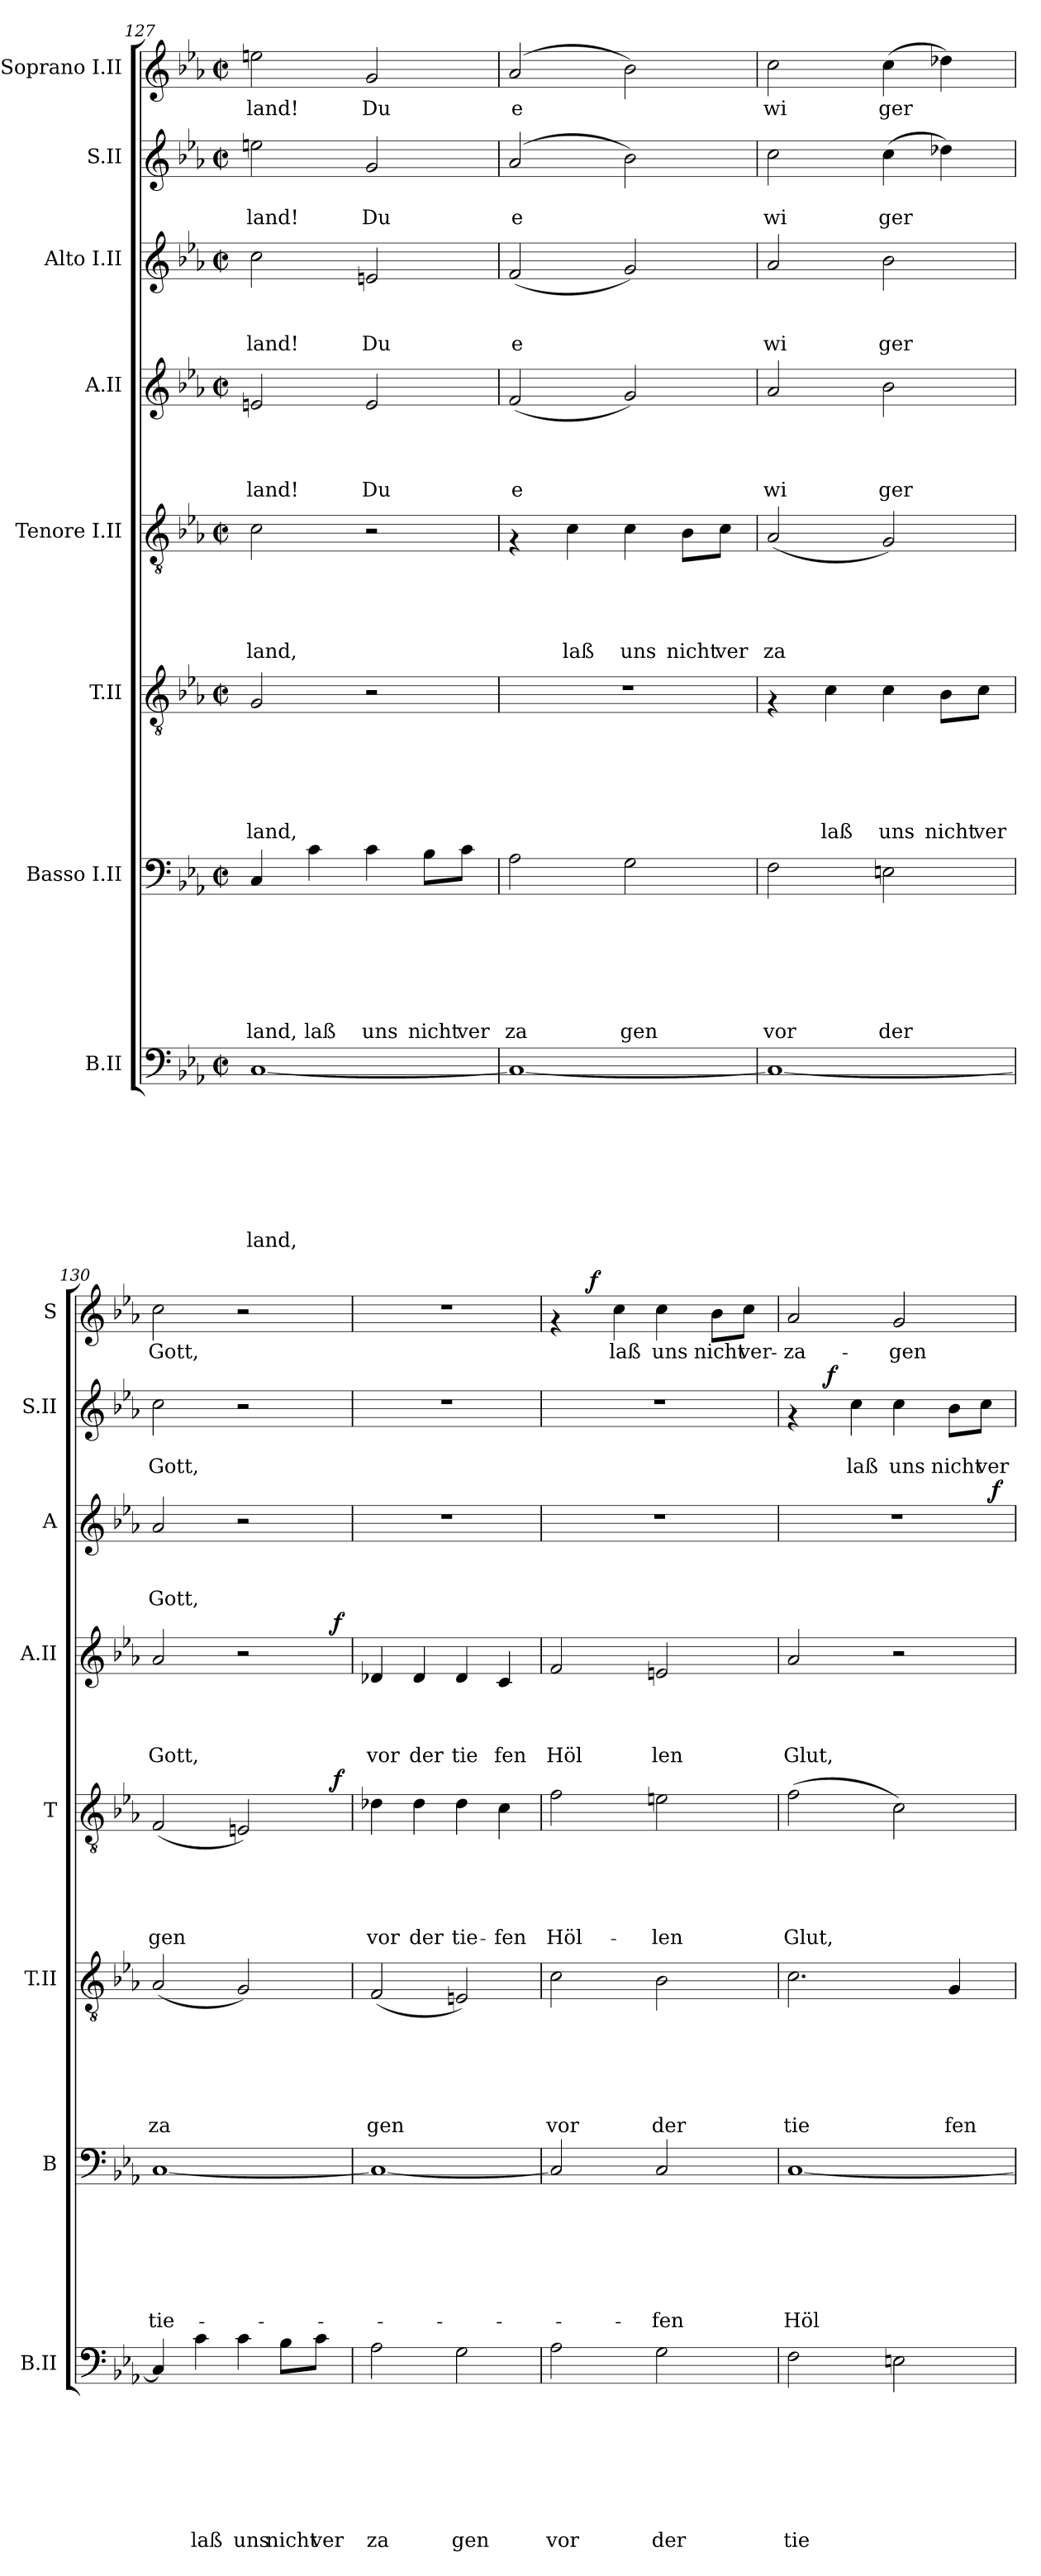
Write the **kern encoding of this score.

**kern	**text	**text	**text	**text	**text	**text	**text	**text	**kern	**text	**text	**text	**text	**text	**text	**text	**kern	**text	**text	**text	**text	**text	**text	**kern	**text	**text	**text	**text	**text	**dynam	**kern	**text	**text	**text	**text	**dynam	**kern	**text	**text	**text	**dynam	**kern	**text	**text	**dynam	**kern	**text	**dynam
*part8	*part8	*part8	*part8	*part8	*part8	*part8	*part8	*part8	*part7	*part7	*part7	*part7	*part7	*part7	*part7	*part7	*part6	*part6	*part6	*part6	*part6	*part6	*part6	*part5	*part5	*part5	*part5	*part5	*part5	*part5	*part4	*part4	*part4	*part4	*part4	*part4	*part3	*part3	*part3	*part3	*part3	*part2	*part2	*part2	*part2	*part1	*part1	*part1
*staff8	*staff8	*staff8	*staff8	*staff8	*staff8	*staff8	*staff8	*staff8	*staff7	*staff7	*staff7	*staff7	*staff7	*staff7	*staff7	*staff7	*staff6	*staff6	*staff6	*staff6	*staff6	*staff6	*staff6	*staff5	*staff5	*staff5	*staff5	*staff5	*staff5	*staff5	*staff4	*staff4	*staff4	*staff4	*staff4	*staff4	*staff3	*staff3	*staff3	*staff3	*staff3	*staff2	*staff2	*staff2	*staff2	*staff1	*staff1	*staff1
*I"B.II	*	*	*	*	*	*	*	*	*I"Basso I.II	*	*	*	*	*	*	*	*I"T.II	*	*	*	*	*	*	*I"Tenore I.II	*	*	*	*	*	*	*I"A.II	*	*	*	*	*	*I"Alto I.II	*	*	*	*	*I"S.II	*	*	*	*I"Soprano I.II	*	*
*I'B.II	*	*	*	*	*	*	*	*	*I'B	*	*	*	*	*	*	*	*I'T.II	*	*	*	*	*	*	*I'T	*	*	*	*	*	*	*I'A.II	*	*	*	*	*	*I'A	*	*	*	*	*I'S.II	*	*	*	*I'S	*	*
*clefF4	*	*	*	*	*	*	*	*	*clefF4	*	*	*	*	*	*	*	*clefGv2	*	*	*	*	*	*	*clefGv2	*	*	*	*	*	*	*clefG2	*	*	*	*	*	*clefG2	*	*	*	*	*clefG2	*	*	*	*clefG2	*	*
*k[b-e-a-]	*	*	*	*	*	*	*	*	*k[b-e-a-]	*	*	*	*	*	*	*	*k[b-e-a-]	*	*	*	*	*	*	*k[b-e-a-]	*	*	*	*	*	*	*k[b-e-a-]	*	*	*	*	*	*k[b-e-a-]	*	*	*	*	*k[b-e-a-]	*	*	*	*k[b-e-a-]	*	*
*E-:	*	*	*	*	*	*	*	*	*E-:	*	*	*	*	*	*	*	*E-:	*	*	*	*	*	*	*E-:	*	*	*	*	*	*	*E-:	*	*	*	*	*	*E-:	*	*	*	*	*E-:	*	*	*	*E-:	*	*
*M2/2	*	*	*	*	*	*	*	*	*M2/2	*	*	*	*	*	*	*	*M2/2	*	*	*	*	*	*	*M2/2	*	*	*	*	*	*	*M2/2	*	*	*	*	*	*M2/2	*	*	*	*	*M2/2	*	*	*	*M2/2	*	*
*met(c|)	*	*	*	*	*	*	*	*	*met(c|)	*	*	*	*	*	*	*	*met(c|)	*	*	*	*	*	*	*met(c|)	*	*	*	*	*	*	*met(c|)	*	*	*	*	*	*met(c|)	*	*	*	*	*met(c|)	*	*	*	*met(c|)	*	*
=127	=127	=127	=127	=127	=127	=127	=127	=127	=127	=127	=127	=127	=127	=127	=127	=127	=127	=127	=127	=127	=127	=127	=127	=127	=127	=127	=127	=127	=127	=127	=127	=127	=127	=127	=127	=127	=127	=127	=127	=127	=127	=127	=127	=127	=127	=127	=127	=127
!	!	!	!	!	!	!	!	!LO:LY:b	!	!	!	!	!	!	!	!LO:LY:b	!	!	!	!	!	!	!LO:LY:b	!	!	!	!	!	!LO:LY:b	!	!	!	!	!	!LO:LY:b	!	!	!	!	!LO:LY:b	!	!	!	!LO:LY:b	!	!	!LO:LY:b	!
[<1C	.	.	.	.	.	.	.	-land,	4C/	.	.	.	.	.	.	land,	2G/	.	.	.	.	.	land,	2c\	.	.	.	.	land,	.	2en/	.	.	.	land!	.	2cc\	.	.	land!	.	2een\	.	land!	.	2een\	land!	.
!	!	!	!	!	!	!	!	!	!	!	!	!	!	!	!	!LO:LY:b	!	!	!	!	!	!	!	!	!	!	!	!	!	!	!	!	!	!	!	!	!	!	!	!	!	!	!	!	!	!	!	!
.	.	.	.	.	.	.	.	.	4c\	.	.	.	.	.	.	laß	.	.	.	.	.	.	.	.	.	.	.	.	.	.	.	.	.	.	.	.	.	.	.	.	.	.	.	.	.	.	.	.
!	!	!	!	!	!	!	!	!	!	!	!	!	!	!	!	!LO:LY:b	!	!	!	!	!	!	!	!	!	!	!	!	!	!	!	!	!	!	!LO:LY:b	!	!	!	!	!LO:LY:b	!	!	!	!LO:LY:b	!	!	!LO:LY:b	!
.	.	.	.	.	.	.	.	.	4c\	.	.	.	.	.	.	uns	2r	.	.	.	.	.	.	2r	.	.	.	.	.	.	2e/	.	.	.	Du	.	2en/	.	.	Du	.	2g/	.	Du	.	2g/	Du	.
!	!	!	!	!	!	!	!	!	!	!	!	!	!	!	!	!LO:LY:b	!	!	!	!	!	!	!	!	!	!	!	!	!	!	!	!	!	!	!	!	!	!	!	!	!	!	!	!	!	!	!	!
.	.	.	.	.	.	.	.	.	8B-\L	.	.	.	.	.	.	nicht	.	.	.	.	.	.	.	.	.	.	.	.	.	.	.	.	.	.	.	.	.	.	.	.	.	.	.	.	.	.	.	.
!	!	!	!	!	!	!	!	!	!	!	!	!	!	!	!	!LO:LY:b	!	!	!	!	!	!	!	!	!	!	!	!	!	!	!	!	!	!	!	!	!	!	!	!	!	!	!	!	!	!	!	!
.	.	.	.	.	.	.	.	.	8c\J	.	.	.	.	.	.	ver	.	.	.	.	.	.	.	.	.	.	.	.	.	.	.	.	.	.	.	.	.	.	.	.	.	.	.	.	.	.	.	.
=128	=128	=128	=128	=128	=128	=128	=128	=128	=128	=128	=128	=128	=128	=128	=128	=128	=128	=128	=128	=128	=128	=128	=128	=128	=128	=128	=128	=128	=128	=128	=128	=128	=128	=128	=128	=128	=128	=128	=128	=128	=128	=128	=128	=128	=128	=128	=128	=128
!	!	!	!	!	!	!	!	!	!	!	!	!	!	!	!	!LO:LY:b	!	!	!	!	!	!	!	!	!	!	!	!	!	!	!	!	!	!	!LO:LY:b	!	!	!	!	!LO:LY:b	!	!	!	!LO:LY:b	!	!	!LO:LY:b	!
1C_	.	.	.	.	.	.	.	.	2A-\	.	.	.	.	.	.	za	1r	.	.	.	.	.	.	4rF	.	.	.	.	.	.	(<2f/	.	.	.	e	.	(<2f/	.	.	e	.	(>2a-/	.	e	.	(>2a-/	e	.
!	!	!	!	!	!	!	!	!	!	!	!	!	!	!	!	!	!	!	!	!	!	!	!	!	!	!	!	!	!LO:LY:b	!	!	!	!	!	!	!	!	!	!	!	!	!	!	!	!	!	!	!
.	.	.	.	.	.	.	.	.	.	.	.	.	.	.	.	.	.	.	.	.	.	.	.	4c\	.	.	.	.	laß	.	.	.	.	.	.	.	.	.	.	.	.	.	.	.	.	.	.	.
!	!	!	!	!	!	!	!	!	!	!	!	!	!	!	!	!LO:LY:b	!	!	!	!	!	!	!	!	!	!	!	!	!LO:LY:b	!	!	!	!	!	!	!	!	!	!	!	!	!	!	!	!	!	!	!
.	.	.	.	.	.	.	.	.	2G\	.	.	.	.	.	.	gen	.	.	.	.	.	.	.	4c\	.	.	.	.	uns	.	2g/)	.	.	.	.	.	2g/)	.	.	.	.	2b-\)	.	.	.	2b-\)	.	.
!	!	!	!	!	!	!	!	!	!	!	!	!	!	!	!	!	!	!	!	!	!	!	!	!	!	!	!	!	!LO:LY:b	!	!	!	!	!	!	!	!	!	!	!	!	!	!	!	!	!	!	!
.	.	.	.	.	.	.	.	.	.	.	.	.	.	.	.	.	.	.	.	.	.	.	.	8B-\L	.	.	.	.	nicht	.	.	.	.	.	.	.	.	.	.	.	.	.	.	.	.	.	.	.
!	!	!	!	!	!	!	!	!	!	!	!	!	!	!	!	!	!	!	!	!	!	!	!	!	!	!	!	!	!LO:LY:b	!	!	!	!	!	!	!	!	!	!	!	!	!	!	!	!	!	!	!
.	.	.	.	.	.	.	.	.	.	.	.	.	.	.	.	.	.	.	.	.	.	.	.	8c\J	.	.	.	.	ver	.	.	.	.	.	.	.	.	.	.	.	.	.	.	.	.	.	.	.
=129	=129	=129	=129	=129	=129	=129	=129	=129	=129	=129	=129	=129	=129	=129	=129	=129	=129	=129	=129	=129	=129	=129	=129	=129	=129	=129	=129	=129	=129	=129	=129	=129	=129	=129	=129	=129	=129	=129	=129	=129	=129	=129	=129	=129	=129	=129	=129	=129
!	!	!	!	!	!	!	!	!	!	!	!	!	!	!	!	!LO:LY:b	!	!	!	!	!	!	!	!	!	!	!	!	!LO:LY:b	!	!	!	!	!	!LO:LY:b	!	!	!	!	!LO:LY:b	!	!	!	!LO:LY:b	!	!	!LO:LY:b	!
1C_	.	.	.	.	.	.	.	.	2F\	.	.	.	.	.	.	vor	4rF	.	.	.	.	.	.	(<2A-/	.	.	.	.	za	.	2a-/	.	.	.	wi	.	2a-/	.	.	wi	.	2cc\	.	wi	.	2cc\	wi	.
!	!	!	!	!	!	!	!	!	!	!	!	!	!	!	!	!	!	!	!	!	!	!	!LO:LY:b	!	!	!	!	!	!	!	!	!	!	!	!	!	!	!	!	!	!	!	!	!	!	!	!	!
.	.	.	.	.	.	.	.	.	.	.	.	.	.	.	.	.	4c\	.	.	.	.	.	laß	.	.	.	.	.	.	.	.	.	.	.	.	.	.	.	.	.	.	.	.	.	.	.	.	.
!	!	!	!	!	!	!	!	!	!	!	!	!	!	!	!	!LO:LY:b	!	!	!	!	!	!	!LO:LY:b	!	!	!	!	!	!	!	!	!	!	!	!LO:LY:b	!	!	!	!	!LO:LY:b	!	!	!	!LO:LY:b	!	!	!LO:LY:b	!
.	.	.	.	.	.	.	.	.	2En\	.	.	.	.	.	.	der	4c\	.	.	.	.	.	uns	2G/)	.	.	.	.	.	.	2b-\	.	.	.	ger	.	2b-\	.	.	ger	.	(>4cc\	.	ger	.	(>4cc\	ger	.
!	!	!	!	!	!	!	!	!	!	!	!	!	!	!	!	!	!	!	!	!	!	!	!LO:LY:b	!	!	!	!	!	!	!	!	!	!	!	!	!	!	!	!	!	!	!	!	!	!	!	!	!
.	.	.	.	.	.	.	.	.	.	.	.	.	.	.	.	.	8B-\L	.	.	.	.	.	nicht	.	.	.	.	.	.	.	.	.	.	.	.	.	.	.	.	.	.	4dd-X\)	.	.	.	4dd-X\)	.	.
!	!	!	!	!	!	!	!	!	!	!	!	!	!	!	!	!	!	!	!	!	!	!	!LO:LY:b	!	!	!	!	!	!	!	!	!	!	!	!	!	!	!	!	!	!	!	!	!	!	!	!	!
.	.	.	.	.	.	.	.	.	.	.	.	.	.	.	.	.	8c\J	.	.	.	.	.	ver	.	.	.	.	.	.	.	.	.	.	.	.	.	.	.	.	.	.	.	.	.	.	.	.	.
!!LO:PB:g=z
=130	=130	=130	=130	=130	=130	=130	=130	=130	=130	=130	=130	=130	=130	=130	=130	=130	=130	=130	=130	=130	=130	=130	=130	=130	=130	=130	=130	=130	=130	=130	=130	=130	=130	=130	=130	=130	=130	=130	=130	=130	=130	=130	=130	=130	=130	=130	=130	=130
!	!	!	!	!	!	!	!	!	!	!	!	!	!	!	!	!LO:LY:b	!	!	!	!	!	!	!LO:LY:b	!	!	!	!	!	!LO:LY:b	!	!	!	!	!	!LO:LY:b	!	!	!	!	!LO:LY:b	!	!	!	!LO:LY:b	!	!	!LO:LY:b	!
*	*	*	*	*	*	*	*	*	*	*	*	*	*	*	*	*	*	*	*	*	*	*	*	*^	*	*	*	*	*	*	*^	*	*	*	*	*	*	*	*	*	*	*	*	*	*	*	*	*
4C/]	.	.	.	.	.	.	.	.	[<1C	.	.	.	.	.	.	tie-	(<2A-/	.	.	.	.	.	za	(<2F/	2...ryy	.	.	.	.	gen	.	2a-/	2...ryy	.	.	.	Gott,	.	2a-/	.	.	Gott,	.	2cc\	.	Gott,	.	2cc\	Gott,	.
!	!	!	!	!	!	!	!	!LO:LY:b	!	!	!	!	!	!	!	!	!	!	!	!	!	!	!	!	!	!	!	!	!	!	!	!	!	!	!	!	!	!	!	!	!	!	!	!	!	!	!	!	!	!
4c\	.	.	.	.	.	.	.	laß	.	.	.	.	.	.	.	.	.	.	.	.	.	.	.	.	.	.	.	.	.	.	.	.	.	.	.	.	.	.	.	.	.	.	.	.	.	.	.	.	.	.
!	!	!	!	!	!	!	!	!LO:LY:b	!	!	!	!	!	!	!	!	!	!	!	!	!	!	!	!	!	!	!	!	!	!	!	!	!	!	!	!	!	!	!	!	!	!	!	!	!	!	!	!	!	!
4c\	.	.	.	.	.	.	.	uns	.	.	.	.	.	.	.	.	2G/)	.	.	.	.	.	.	2En/)	.	.	.	.	.	.	.	2r	.	.	.	.	.	.	2r	.	.	.	.	2r	.	.	.	2r	.	.
!	!	!	!	!	!	!	!	!LO:LY:b	!	!	!	!	!	!	!	!	!	!	!	!	!	!	!	!	!	!	!	!	!	!	!	!	!	!	!	!	!	!	!	!	!	!	!	!	!	!	!	!	!	!
8B-\L	.	.	.	.	.	.	.	nicht	.	.	.	.	.	.	.	.	.	.	.	.	.	.	.	.	.	.	.	.	.	.	.	.	.	.	.	.	.	.	.	.	.	.	.	.	.	.	.	.	.	.
!	!	!	!	!	!	!	!	!LO:LY:b	!	!	!	!	!	!	!	!	!	!	!	!	!	!	!	!	!	!	!	!	!	!	!	!	!	!	!	!	!	!	!	!	!	!	!	!	!	!	!	!	!	!
8c\J	.	.	.	.	.	.	.	ver	.	.	.	.	.	.	.	.	.	.	.	.	.	.	.	.	.	.	.	.	.	.	.	.	.	.	.	.	.	.	.	.	.	.	.	.	.	.	.	.	.	.
!	!	!	!	!	!	!	!	!	!	!	!	!	!	!	!	!	!	!	!	!	!	!	!	!	!	!	!	!	!	!	!LO:DY:a	!	!	!	!	!	!	!LO:DY:a	!	!	!	!	!	!	!	!	!	!	!	!
.	.	.	.	.	.	.	.	.	.	.	.	.	.	.	.	.	.	.	.	.	.	.	.	.	16ryy	.	.	.	.	.	f	.	16ryy	.	.	.	.	f	.	.	.	.	.	.	.	.	.	.	.	.
=131	=131	=131	=131	=131	=131	=131	=131	=131	=131	=131	=131	=131	=131	=131	=131	=131	=131	=131	=131	=131	=131	=131	=131	=131	=131	=131	=131	=131	=131	=131	=131	=131	=131	=131	=131	=131	=131	=131	=131	=131	=131	=131	=131	=131	=131	=131	=131	=131	=131	=131
!	!	!	!	!	!	!	!	!LO:LY:b	!	!	!	!	!	!	!	!	!	!	!	!	!	!	!LO:LY:b	!	!	!	!	!	!	!LO:LY:b	!	!	!	!	!	!	!LO:LY:b	!	!	!	!	!	!	!	!	!	!	!	!	!
*	*	*	*	*	*	*	*	*	*	*	*	*	*	*	*	*	*	*	*	*	*	*	*	*v	*v	*	*	*	*	*	*	*	*	*	*	*	*	*	*	*	*	*	*	*	*	*	*	*	*	*
*	*	*	*	*	*	*	*	*	*	*	*	*	*	*	*	*	*	*	*	*	*	*	*	*	*	*	*	*	*	*	*v	*v	*	*	*	*	*	*	*	*	*	*	*	*	*	*	*	*	*
2A-\	.	.	.	.	.	.	.	za	1C_	.	.	.	.	.	.	.	(<2F/	.	.	.	.	.	gen	4d-X\	.	.	.	.	vor	.	4d-X/	.	.	.	vor	.	1r	.	.	.	.	1r	.	.	.	1r	.	.
!	!	!	!	!	!	!	!	!	!	!	!	!	!	!	!	!	!	!	!	!	!	!	!	!	!	!	!	!	!LO:LY:b	!	!	!	!	!	!LO:LY:b	!	!	!	!	!	!	!	!	!	!	!	!	!
.	.	.	.	.	.	.	.	.	.	.	.	.	.	.	.	.	.	.	.	.	.	.	.	4d-\	.	.	.	.	der	.	4d-/	.	.	.	der	.	.	.	.	.	.	.	.	.	.	.	.	.
!	!	!	!	!	!	!	!	!LO:LY:b	!	!	!	!	!	!	!	!	!	!	!	!	!	!	!	!	!	!	!	!	!LO:LY:b	!	!	!	!	!	!LO:LY:b	!	!	!	!	!	!	!	!	!	!	!	!	!
2G\	.	.	.	.	.	.	.	gen	.	.	.	.	.	.	.	.	2En/)	.	.	.	.	.	.	4d-\	.	.	.	.	tie-	.	4d-/	.	.	.	tie	.	.	.	.	.	.	.	.	.	.	.	.	.
!	!	!	!	!	!	!	!	!	!	!	!	!	!	!	!	!	!	!	!	!	!	!	!	!	!	!	!	!	!LO:LY:b	!	!	!	!	!	!LO:LY:b	!	!	!	!	!	!	!	!	!	!	!	!	!
.	.	.	.	.	.	.	.	.	.	.	.	.	.	.	.	.	.	.	.	.	.	.	.	4c\	.	.	.	.	-fen	.	4c/	.	.	.	fen	.	.	.	.	.	.	.	.	.	.	.	.	.
=132	=132	=132	=132	=132	=132	=132	=132	=132	=132	=132	=132	=132	=132	=132	=132	=132	=132	=132	=132	=132	=132	=132	=132	=132	=132	=132	=132	=132	=132	=132	=132	=132	=132	=132	=132	=132	=132	=132	=132	=132	=132	=132	=132	=132	=132	=132	=132	=132
!	!	!	!	!	!	!	!	!LO:LY:b	!	!	!	!	!	!	!	!	!	!	!	!	!	!	!LO:LY:b	!	!	!	!	!	!LO:LY:b	!	!	!	!	!	!LO:LY:b	!	!	!	!	!	!	!	!	!	!	!	!	!
*	*	*	*	*	*	*	*	*	*	*	*	*	*	*	*	*	*	*	*	*	*	*	*	*	*	*	*	*	*	*	*	*	*	*	*	*	*	*	*	*	*	*	*	*	*	*^	*	*
2A-\	.	.	.	.	.	.	.	vor	2C/]	.	.	.	.	.	.	.	2c\	.	.	.	.	.	vor	2f\	.	.	.	.	Höl-	.	2f/	.	.	.	Höl	.	1r	.	.	.	.	1r	.	.	.	4rf	8ryy	.	.
.	.	.	.	.	.	.	.	.	.	.	.	.	.	.	.	.	.	.	.	.	.	.	.	.	.	.	.	.	.	.	.	.	.	.	.	.	.	.	.	.	.	.	.	.	.	.	32ryy	.	.
!	!	!	!	!	!	!	!	!	!	!	!	!	!	!	!	!	!	!	!	!	!	!	!	!	!	!	!	!	!	!	!	!	!	!	!	!	!	!	!	!	!	!	!	!	!	!	!	!	!LO:DY:a
.	.	.	.	.	.	.	.	.	.	.	.	.	.	.	.	.	.	.	.	.	.	.	.	.	.	.	.	.	.	.	.	.	.	.	.	.	.	.	.	.	.	.	.	.	.	.	2ryy	.	f
!	!	!	!	!	!	!	!	!	!	!	!	!	!	!	!	!	!	!	!	!	!	!	!	!	!	!	!	!	!	!	!	!	!	!	!	!	!	!	!	!	!	!	!	!	!	!	!	!LO:LY:b	!
.	.	.	.	.	.	.	.	.	.	.	.	.	.	.	.	.	.	.	.	.	.	.	.	.	.	.	.	.	.	.	.	.	.	.	.	.	.	.	.	.	.	.	.	.	.	4cc\	.	laß	.
!	!	!	!	!	!	!	!	!LO:LY:b	!	!	!	!	!	!	!	!LO:LY:b	!	!	!	!	!	!	!LO:LY:b	!	!	!	!	!	!LO:LY:b	!	!	!	!	!	!LO:LY:b	!	!	!	!	!	!	!	!	!	!	!	!	!LO:LY:b	!
2G\	.	.	.	.	.	.	.	der	2C/	.	.	.	.	.	.	-fen	2B-\	.	.	.	.	.	der	2en\	.	.	.	.	-len	.	2en/	.	.	.	len	.	.	.	.	.	.	.	.	.	.	4cc\	.	uns	.
.	.	.	.	.	.	.	.	.	.	.	.	.	.	.	.	.	.	.	.	.	.	.	.	.	.	.	.	.	.	.	.	.	.	.	.	.	.	.	.	.	.	.	.	.	.	.	4ryy	.	.
!	!	!	!	!	!	!	!	!	!	!	!	!	!	!	!	!	!	!	!	!	!	!	!	!	!	!	!	!	!	!	!	!	!	!	!	!	!	!	!	!	!	!	!	!	!	!	!	!LO:LY:b	!
.	.	.	.	.	.	.	.	.	.	.	.	.	.	.	.	.	.	.	.	.	.	.	.	.	.	.	.	.	.	.	.	.	.	.	.	.	.	.	.	.	.	.	.	.	.	8b-\L	.	nicht	.
!	!	!	!	!	!	!	!	!	!	!	!	!	!	!	!	!	!	!	!	!	!	!	!	!	!	!	!	!	!	!	!	!	!	!	!	!	!	!	!	!	!	!	!	!	!	!	!	!LO:LY:b	!
.	.	.	.	.	.	.	.	.	.	.	.	.	.	.	.	.	.	.	.	.	.	.	.	.	.	.	.	.	.	.	.	.	.	.	.	.	.	.	.	.	.	.	.	.	.	8cc\J	.	ver-	.
.	.	.	.	.	.	.	.	.	.	.	.	.	.	.	.	.	.	.	.	.	.	.	.	.	.	.	.	.	.	.	.	.	.	.	.	.	.	.	.	.	.	.	.	.	.	.	16.ryy	.	.
=133	=133	=133	=133	=133	=133	=133	=133	=133	=133	=133	=133	=133	=133	=133	=133	=133	=133	=133	=133	=133	=133	=133	=133	=133	=133	=133	=133	=133	=133	=133	=133	=133	=133	=133	=133	=133	=133	=133	=133	=133	=133	=133	=133	=133	=133	=133	=133	=133	=133
!	!	!	!	!	!	!	!	!LO:LY:b	!	!	!	!	!	!	!	!LO:LY:b	!	!	!	!	!	!	!LO:LY:b	!	!	!	!	!	!LO:LY:b	!	!	!	!	!	!LO:LY:b	!	!	!	!	!	!	!	!	!	!	!	!	!LO:LY:b	!
*	*	*	*	*	*	*	*	*	*	*	*	*	*	*	*	*	*	*	*	*	*	*	*	*	*	*	*	*	*	*	*	*	*	*	*	*	*^	*	*	*	*	*^	*	*	*	*v	*v	*	*
2F\	.	.	.	.	.	.	.	tie	[<1C	.	.	.	.	.	.	Höl-	2.c\	.	.	.	.	.	tie	(>2f\	.	.	.	.	Glut,	.	2a-/	.	.	.	Glut,	.	1r	2ryy	.	.	.	.	4rf	8ryy	.	.	.	2a-/	-za-	.
.	.	.	.	.	.	.	.	.	.	.	.	.	.	.	.	.	.	.	.	.	.	.	.	.	.	.	.	.	.	.	.	.	.	.	.	.	.	.	.	.	.	.	.	32ryy	.	.	.	.	.	.
!	!	!	!	!	!	!	!	!	!	!	!	!	!	!	!	!	!	!	!	!	!	!	!	!	!	!	!	!	!	!	!	!	!	!	!	!	!	!	!	!	!	!	!	!	!	!	!LO:DY:a	!	!	!
.	.	.	.	.	.	.	.	.	.	.	.	.	.	.	.	.	.	.	.	.	.	.	.	.	.	.	.	.	.	.	.	.	.	.	.	.	.	.	.	.	.	.	.	2ryy	.	.	f	.	.	.
!	!	!	!	!	!	!	!	!	!	!	!	!	!	!	!	!	!	!	!	!	!	!	!	!	!	!	!	!	!	!	!	!	!	!	!	!	!	!	!	!	!	!	!	!	!	!LO:LY:b	!	!	!	!
.	.	.	.	.	.	.	.	.	.	.	.	.	.	.	.	.	.	.	.	.	.	.	.	.	.	.	.	.	.	.	.	.	.	.	.	.	.	.	.	.	.	.	4cc\	.	.	laß	.	.	.	.
!	!	!	!	!	!	!	!	!	!	!	!	!	!	!	!	!	!	!	!	!	!	!	!	!	!	!	!	!	!	!	!	!	!	!	!	!	!	!	!	!	!	!	!	!	!	!LO:LY:b	!	!	!LO:LY:b	!
2En\	.	.	.	.	.	.	.	.	.	.	.	.	.	.	.	.	.	.	.	.	.	.	.	2c\)	.	.	.	.	.	.	2r	.	.	.	.	.	.	4ryy	.	.	.	.	4cc\	.	.	uns	.	2g/	-gen	.
.	.	.	.	.	.	.	.	.	.	.	.	.	.	.	.	.	.	.	.	.	.	.	.	.	.	.	.	.	.	.	.	.	.	.	.	.	.	.	.	.	.	.	.	4ryy	.	.	.	.	.	.
!	!	!	!	!	!	!	!	!	!	!	!	!	!	!	!	!	!	!	!	!	!	!	!LO:LY:b	!	!	!	!	!	!	!	!	!	!	!	!	!	!	!	!	!	!	!	!	!	!	!LO:LY:b	!	!	!	!
.	.	.	.	.	.	.	.	.	.	.	.	.	.	.	.	.	4G/	.	.	.	.	.	fen	.	.	.	.	.	.	.	.	.	.	.	.	.	.	8ryy	.	.	.	.	8b-\L	.	.	nicht	.	.	.	.
!	!	!	!	!	!	!	!	!	!	!	!	!	!	!	!	!	!	!	!	!	!	!	!	!	!	!	!	!	!	!	!	!	!	!	!	!	!	!	!	!	!	!	!	!	!	!LO:LY:b	!	!	!	!
.	.	.	.	.	.	.	.	.	.	.	.	.	.	.	.	.	.	.	.	.	.	.	.	.	.	.	.	.	.	.	.	.	.	.	.	.	.	32ryy	.	.	.	.	8cc\J	.	.	ver	.	.	.	.
!	!	!	!	!	!	!	!	!	!	!	!	!	!	!	!	!	!	!	!	!	!	!	!	!	!	!	!	!	!	!	!	!	!	!	!	!	!	!	!	!	!	!LO:DY:a	!	!	!	!	!	!	!	!
.	.	.	.	.	.	.	.	.	.	.	.	.	.	.	.	.	.	.	.	.	.	.	.	.	.	.	.	.	.	.	.	.	.	.	.	.	.	16.ryy	.	.	.	f	.	16.ryy	.	.	.	.	.	.
*	*	*	*	*	*	*	*	*	*	*	*	*	*	*	*	*	*	*	*	*	*	*	*	*	*	*	*	*	*	*	*	*	*	*	*	*	*v	*v	*	*	*	*	*	*	*	*	*	*	*	*
*	*	*	*	*	*	*	*	*	*	*	*	*	*	*	*	*	*	*	*	*	*	*	*	*	*	*	*	*	*	*	*	*	*	*	*	*	*	*	*	*	*	*v	*v	*	*	*	*	*	*
=	=	=	=	=	=	=	=	=	=	=	=	=	=	=	=	=	=	=	=	=	=	=	=	=	=	=	=	=	=	=	=	=	=	=	=	=	=	=	=	=	=	=	=	=	=	=	=	=
*-	*-	*-	*-	*-	*-	*-	*-	*-	*-	*-	*-	*-	*-	*-	*-	*-	*-	*-	*-	*-	*-	*-	*-	*-	*-	*-	*-	*-	*-	*-	*-	*-	*-	*-	*-	*-	*-	*-	*-	*-	*-	*-	*-	*-	*-	*-	*-	*-
